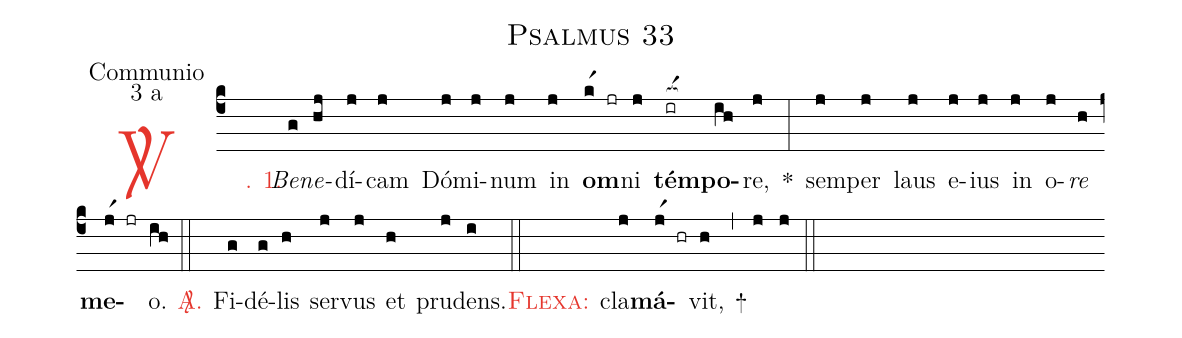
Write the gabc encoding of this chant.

name: Psalmus 33;
office-part: Communio;
mode: 3;
mode-differentia: a;
%%
(c4)

<c><sp>V/</sp>. 1.</c>() <i>Be</i>(g)<i>ne</i>(hj)dí(j)cam(j) Dó(j)mi(j)num(j) in(j) <b>om</b>(kr1 jr)ni(j) <nlba><b>tém</b>(ir[ocba:1{])<b>po</b></nlba>(ih[ocba:0}])re,(j) *(:) sem(j)per(j) laus(j) e(j)ius(j) in(j) o(j)<i>re</i>(h) <b>me</b>(jr1 jr)o.(ih)

(::)

<nlba><c><sp>A/</sp>.</c>() Fi</nlba>(g)dé(g)lis(h) ser(j)vus(j) et(h) pru(j)dens.(i)

(::)

<nlba><c><sc>Flexa</sc>:</c>() cla</nlba>(j)<b>má</b>(jr1 hr)vit,(h) +(,) (j) (j)

(::)
